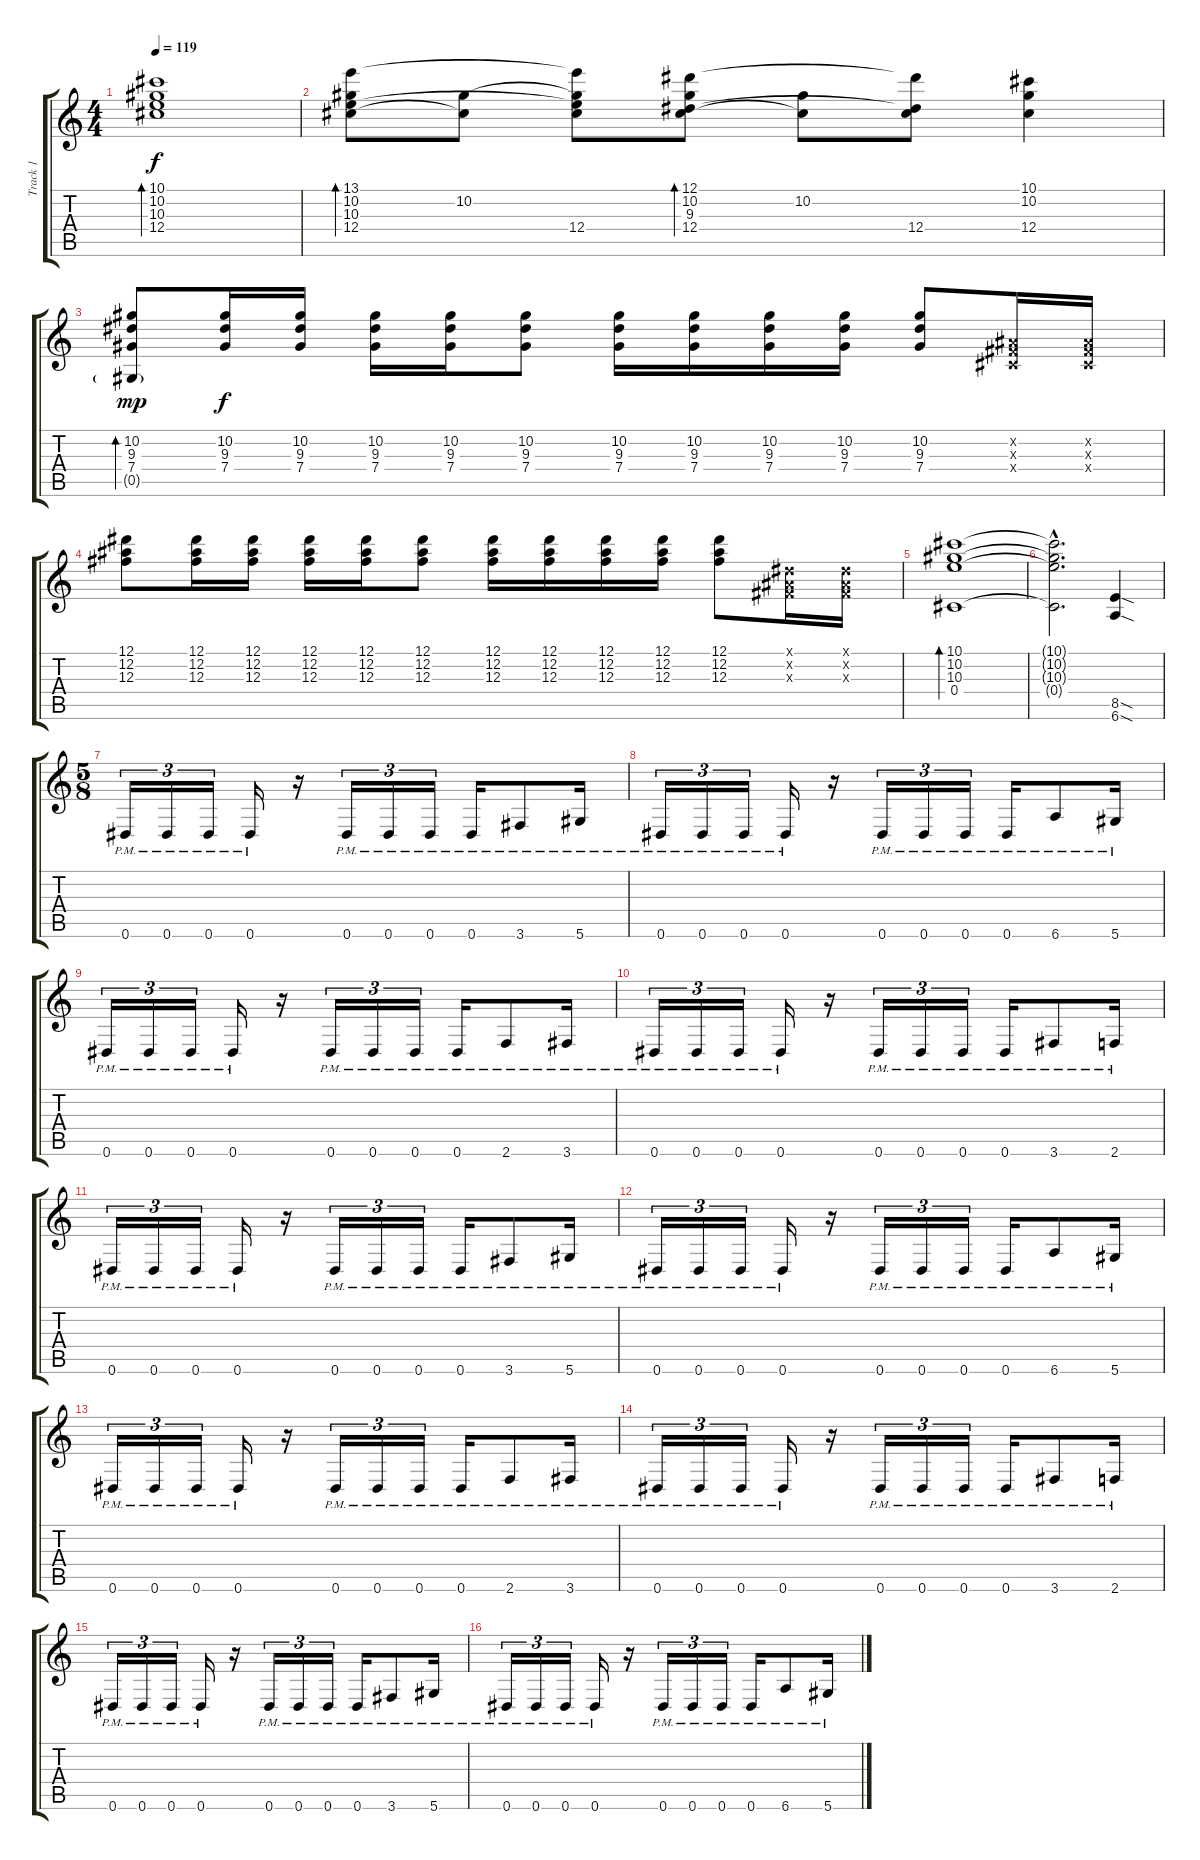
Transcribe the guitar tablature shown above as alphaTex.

\track ("Track 1" "Track 1") {instrument overdrivenguitar}
\staff {score tabs}
\tuning (Eb4 Bb3 Gb3 Db3 Ab2 Eb2) {hide}
\ts (4 4)
\tempo 119
\clef g2
\ks c
(10.1 10.2 10.3 12.4).1{bd 240 dy f} |
(13.1 10.2 10.3 12.4).8{bd 240} (10.2 12.4{t}).8 (13.1{t} 10.2{t} 10.3{t} 12.4).8 (12.1 10.2 9.3 12.4).8{bd 240} (10.2 12.4{t}).8 (12.1{t} 9.3{t} 12.4).8 (10.1 10.2 12.4).4 |
(10.2 9.3 7.4 0.5{g}).8{bd 240 dy mp} (10.2 9.3 7.4).16{dy f} (10.2 9.3 7.4).16 (10.2 9.3 7.4).16 (10.2 9.3 7.4).16 (10.2 9.3 7.4).8 (10.2 9.3 7.4).16 (10.2 9.3 7.4).16 (10.2 9.3 7.4).16 (10.2 9.3 7.4).16 (10.2 9.3 7.4).8 (0.2{x} 0.3{x} 0.4{x}).16 (0.2{x} 0.3{x} 0.4{x}).16 |
(12.1 12.2 12.3).8 (12.1 12.2 12.3).16 (12.1 12.2 12.3).16 (12.1 12.2 12.3).16 (12.1 12.2 12.3).16 (12.1 12.2 12.3).8 (12.1 12.2 12.3).16 (12.1 12.2 12.3).16 (12.1 12.2 12.3).16 (12.1 12.2 12.3).16 (12.1 12.2 12.3).8 (0.1{x} 0.2{x} 0.3{x}).16 (0.1{x} 0.2{x} 0.3{x}).16 |
(10.1 10.2 10.3 0.4).1{bd 240} |
(10.1{hac t} 10.2{hac t} 10.3{hac t} 0.4{hac t}).2{d} (8.5{sod} 6.6{sod}).4{volume 13 instrument overdrivenguitar} |
\ts (5 8)
0.6{pm}.16{tu (3 2)} 0.6{pm}.16{tu (3 2)} 0.6{pm}.16{tu (3 2)} 0.6{pm}.16 r.16 0.6{pm}.16{tu (3 2)} 0.6{pm}.16{tu (3 2)} 0.6{pm}.16{tu (3 2)} 0.6{pm}.16 3.6{pm}.8 5.6{pm}.16 |
0.6{pm}.16{tu (3 2)} 0.6{pm}.16{tu (3 2)} 0.6{pm}.16{tu (3 2)} 0.6{pm}.16 r.16 0.6{pm}.16{tu (3 2)} 0.6{pm}.16{tu (3 2)} 0.6{pm}.16{tu (3 2)} 0.6{pm}.16 6.6{pm}.8 5.6{pm}.16 |
0.6{pm}.16{tu (3 2)} 0.6{pm}.16{tu (3 2)} 0.6{pm}.16{tu (3 2)} 0.6{pm}.16 r.16 0.6{pm}.16{tu (3 2)} 0.6{pm}.16{tu (3 2)} 0.6{pm}.16{tu (3 2)} 0.6{pm}.16 2.6{pm}.8 3.6{pm}.16 |
0.6{pm}.16{tu (3 2)} 0.6{pm}.16{tu (3 2)} 0.6{pm}.16{tu (3 2)} 0.6{pm}.16 r.16 0.6{pm}.16{tu (3 2)} 0.6{pm}.16{tu (3 2)} 0.6{pm}.16{tu (3 2)} 0.6{pm}.16 3.6{pm}.8 2.6{pm}.16 |
0.6{pm}.16{tu (3 2)} 0.6{pm}.16{tu (3 2)} 0.6{pm}.16{tu (3 2)} 0.6{pm}.16 r.16 0.6{pm}.16{tu (3 2)} 0.6{pm}.16{tu (3 2)} 0.6{pm}.16{tu (3 2)} 0.6{pm}.16 3.6{pm}.8 5.6{pm}.16 |
0.6{pm}.16{tu (3 2)} 0.6{pm}.16{tu (3 2)} 0.6{pm}.16{tu (3 2)} 0.6{pm}.16 r.16 0.6{pm}.16{tu (3 2)} 0.6{pm}.16{tu (3 2)} 0.6{pm}.16{tu (3 2)} 0.6{pm}.16 6.6{pm}.8 5.6{pm}.16 |
0.6{pm}.16{tu (3 2)} 0.6{pm}.16{tu (3 2)} 0.6{pm}.16{tu (3 2)} 0.6{pm}.16 r.16 0.6{pm}.16{tu (3 2)} 0.6{pm}.16{tu (3 2)} 0.6{pm}.16{tu (3 2)} 0.6{pm}.16 2.6{pm}.8 3.6{pm}.16 |
0.6{pm}.16{tu (3 2)} 0.6{pm}.16{tu (3 2)} 0.6{pm}.16{tu (3 2)} 0.6{pm}.16 r.16 0.6{pm}.16{tu (3 2)} 0.6{pm}.16{tu (3 2)} 0.6{pm}.16{tu (3 2)} 0.6{pm}.16 3.6{pm}.8 2.6{pm}.16 |
0.6{pm}.16{tu (3 2)} 0.6{pm}.16{tu (3 2)} 0.6{pm}.16{tu (3 2)} 0.6{pm}.16 r.16 0.6{pm}.16{tu (3 2)} 0.6{pm}.16{tu (3 2)} 0.6{pm}.16{tu (3 2)} 0.6{pm}.16 3.6{pm}.8 5.6{pm}.16 |
0.6{pm}.16{tu (3 2)} 0.6{pm}.16{tu (3 2)} 0.6{pm}.16{tu (3 2)} 0.6{pm}.16 r.16 0.6{pm}.16{tu (3 2)} 0.6{pm}.16{tu (3 2)} 0.6{pm}.16{tu (3 2)} 0.6{pm}.16 6.6{pm}.8 5.6{pm}.16
